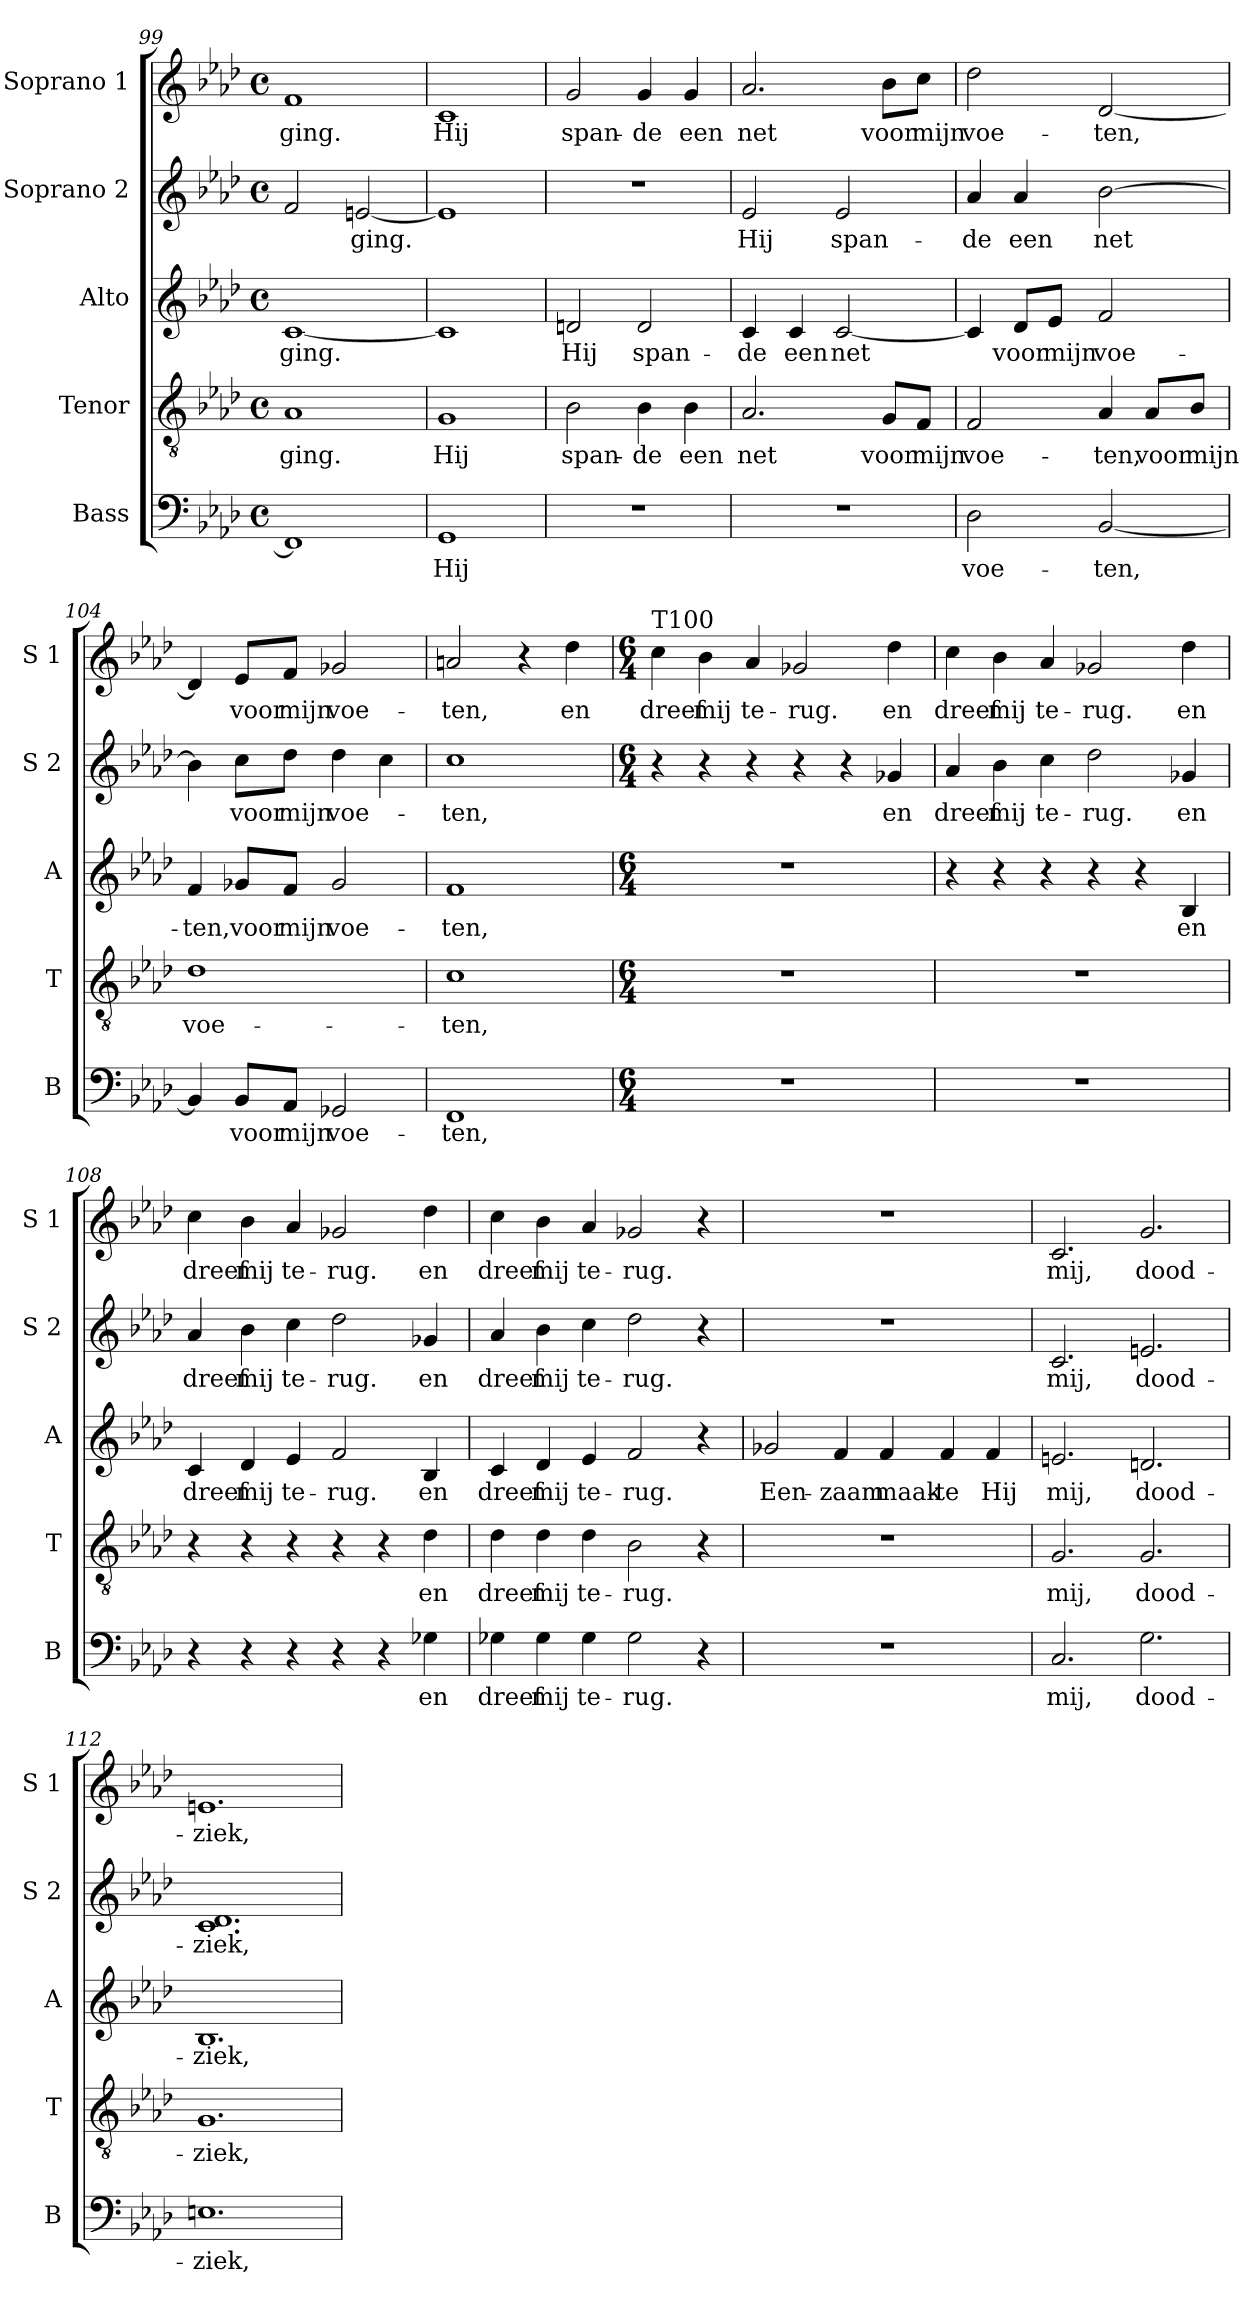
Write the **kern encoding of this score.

**kern	**text	**kern	**text	**kern	**text	**kern	**text	**kern	**text
*part5	*part5	*part4	*part4	*part3	*part3	*part2	*part2	*part1	*part1
*staff5	*staff5	*staff4	*staff4	*staff3	*staff3	*staff2	*staff2	*staff1	*staff1
*I"Bass	*	*I"Tenor	*	*I"Alto	*	*I"Soprano 2	*	*I"Soprano 1	*
*I'B	*	*I'T	*	*I'A	*	*I'S 2	*	*I'S 1	*
*clefF4	*	*clefGv2	*	*clefG2	*	*clefG2	*	*clefG2	*
*k[b-e-a-d-]	*	*k[b-e-a-d-]	*	*k[b-e-a-d-]	*	*k[b-e-a-d-]	*	*k[b-e-a-d-]	*
*A-:	*	*A-:	*	*A-:	*	*A-:	*	*A-:	*
*M4/4	*	*M4/4	*	*M4/4	*	*M4/4	*	*M4/4	*
*met(c)	*	*met(c)	*	*met(c)	*	*met(c)	*	*met(c)	*
=99	=99	=99	=99	=99	=99	=99	=99	=99	=99
!	!	!	!LO:LY:b	!	!LO:LY:b	!	!	!	!LO:LY:b
1FF]	.	1A-	ging.	[1c	ging.	2f/	.	1f	ging.
!	!	!	!	!	!	!	!LO:LY:b	!	!
.	.	.	.	.	.	[2en/	ging.	.	.
=100	=100	=100	=100	=100	=100	=100	=100	=100	=100
!	!LO:LY:b	!	!LO:LY:b	!	!	!	!	!	!LO:LY:b
1GG	Hij	1G	Hij	1c]	.	1e]	.	1c	Hij
!!LO:PB:g=z
=101	=101	=101	=101	=101	=101	=101	=101	=101	=101
!	!	!	!LO:LY:b	!	!LO:LY:b	!	!	!	!LO:LY:b
1r	.	2B-\	span-	2dn/	Hij	1r	.	2g/	span-
!	!	!	!LO:LY:b	!	!LO:LY:b	!	!	!	!LO:LY:b
.	.	4B-\	-de	2d/	span-	.	.	4g/	-de
!	!	!	!LO:LY:b	!	!	!	!	!	!LO:LY:b
.	.	4B-\	een	.	.	.	.	4g/	een
=102	=102	=102	=102	=102	=102	=102	=102	=102	=102
!	!	!	!LO:LY:b	!	!LO:LY:b	!	!LO:LY:b	!	!LO:LY:b
1r	.	2.A-/	net	4c/	-de	2e-/	Hij	2.a-/	net
!	!	!	!	!	!LO:LY:b	!	!	!	!
.	.	.	.	4c/	een	.	.	.	.
!	!	!	!	!	!LO:LY:b	!	!LO:LY:b	!	!
.	.	.	.	[2c/	net	2e-/	span-	.	.
!	!	!	!LO:LY:b	!	!	!	!	!	!LO:LY:b
.	.	8G/L	voor	.	.	.	.	8b-\L	voor
!	!	!	!LO:LY:b	!	!	!	!	!	!LO:LY:b
.	.	8F/J	mijn	.	.	.	.	8cc\J	mijn
=103	=103	=103	=103	=103	=103	=103	=103	=103	=103
!	!LO:LY:b	!	!LO:LY:b	!	!	!	!LO:LY:b	!	!LO:LY:b
2D-\	voe-	2F/	voe-	4c/]	.	4a-/	-de	2dd-\	voe-
!	!	!	!	!	!LO:LY:b	!	!LO:LY:b	!	!
.	.	.	.	8d-/L	voor	4a-/	een	.	.
!	!	!	!	!	!LO:LY:b	!	!	!	!
.	.	.	.	8e-/J	mijn	.	.	.	.
!	!LO:LY:b	!	!LO:LY:b	!	!LO:LY:b	!	!LO:LY:b	!	!LO:LY:b
[2BB-/	-ten,	4A-/	-ten,	2f/	voe-	[2b-\	net	[2d-/	-ten,
!	!	!	!LO:LY:b	!	!	!	!	!	!
.	.	8A-/L	voor	.	.	.	.	.	.
!	!	!	!LO:LY:b	!	!	!	!	!	!
.	.	8B-/J	mijn	.	.	.	.	.	.
=104	=104	=104	=104	=104	=104	=104	=104	=104	=104
!	!	!	!LO:LY:b	!	!LO:LY:b	!	!	!	!
4BB-/]	.	1d-	voe-	4f/	-ten,	4b-\]	.	4d-/]	.
!	!LO:LY:b	!	!	!	!LO:LY:b	!	!LO:LY:b	!	!LO:LY:b
8BB-/L	voor	.	.	8g-X/L	voor	8cc\L	voor	8e-/L	voor
!	!LO:LY:b	!	!	!	!LO:LY:b	!	!LO:LY:b	!	!LO:LY:b
8AA-/J	mijn	.	.	8f/J	mijn	8dd-\J	mijn	8f/J	mijn
!	!LO:LY:b	!	!	!	!LO:LY:b	!	!LO:LY:b	!	!LO:LY:b
2GG-X/	voe-	.	.	2g-/	voe-	4dd-\	voe-	2g-X/	voe-
.	.	.	.	.	.	4cc\	.	.	.
=105	=105	=105	=105	=105	=105	=105	=105	=105	=105
!	!LO:LY:b	!	!LO:LY:b	!	!LO:LY:b	!	!LO:LY:b	!	!LO:LY:b
1FF	-ten,	1c	-ten,	1f	-ten,	1cc	-ten,	2an/	-ten,
.	.	.	.	.	.	.	.	4r	.
!	!	!	!	!	!	!	!	!	!LO:LY:b
.	.	.	.	.	.	.	.	4dd-\	en
!!LO:LB:g=z
=106	=106	=106	=106	=106	=106	=106	=106	=106	=106
*M6/4	*	*M6/4	*	*M6/4	*	*M6/4	*	*M6/4	*
!	!	!	!	!	!	!	!	!LO:TX:a:t=T100	!
!	!	!	!	!	!	!	!	!	!LO:LY:b
1.r	.	1.r	.	1.r	.	4r	.	4cc\	dreef
!	!	!	!	!	!	!	!	!	!LO:LY:b
.	.	.	.	.	.	4r	.	4b-\	mij
!	!	!	!	!	!	!	!	!	!LO:LY:b
.	.	.	.	.	.	4r	.	4a-/	te-
!	!	!	!	!	!	!	!	!	!LO:LY:b
.	.	.	.	.	.	4r	.	2g-X/	-rug.
.	.	.	.	.	.	4r	.	.	.
!	!	!	!	!	!	!	!LO:LY:b	!	!LO:LY:b
.	.	.	.	.	.	4g-X/	en	4dd-\	en
=107	=107	=107	=107	=107	=107	=107	=107	=107	=107
!	!	!	!	!	!	!	!LO:LY:b	!	!LO:LY:b
1.r	.	1.r	.	4r	.	4a-/	dreef	4cc\	dreef
!	!	!	!	!	!	!	!LO:LY:b	!	!LO:LY:b
.	.	.	.	4r	.	4b-\	mij	4b-\	mij
!	!	!	!	!	!	!	!LO:LY:b	!	!LO:LY:b
.	.	.	.	4r	.	4cc\	te-	4a-/	te-
!	!	!	!	!	!	!	!LO:LY:b	!	!LO:LY:b
.	.	.	.	4r	.	2dd-\	-rug.	2g-X/	-rug.
.	.	.	.	4r	.	.	.	.	.
!	!	!	!	!	!LO:LY:b	!	!LO:LY:b	!	!LO:LY:b
.	.	.	.	4B-/	en	4g-X/	en	4dd-\	en
=108	=108	=108	=108	=108	=108	=108	=108	=108	=108
!	!	!	!	!	!LO:LY:b	!	!LO:LY:b	!	!LO:LY:b
4r	.	4r	.	4c/	dreef	4a-/	dreef	4cc\	dreef
!	!	!	!	!	!LO:LY:b	!	!LO:LY:b	!	!LO:LY:b
4r	.	4r	.	4d-/	mij	4b-\	mij	4b-\	mij
!	!	!	!	!	!LO:LY:b	!	!LO:LY:b	!	!LO:LY:b
4r	.	4r	.	4e-/	te-	4cc\	te-	4a-/	te-
!	!	!	!	!	!LO:LY:b	!	!LO:LY:b	!	!LO:LY:b
4r	.	4r	.	2f/	-rug.	2dd-\	-rug.	2g-X/	-rug.
4r	.	4r	.	.	.	.	.	.	.
!	!LO:LY:b	!	!LO:LY:b	!	!LO:LY:b	!	!LO:LY:b	!	!LO:LY:b
4G-X\	en	4d-\	en	4B-/	en	4g-X/	en	4dd-\	en
=109	=109	=109	=109	=109	=109	=109	=109	=109	=109
!	!LO:LY:b	!	!LO:LY:b	!	!LO:LY:b	!	!LO:LY:b	!	!LO:LY:b
4G-X\	dreef	4d-\	dreef	4c/	dreef	4a-/	dreef	4cc\	dreef
!	!LO:LY:b	!	!LO:LY:b	!	!LO:LY:b	!	!LO:LY:b	!	!LO:LY:b
4G-\	mij	4d-\	mij	4d-/	mij	4b-\	mij	4b-\	mij
!	!LO:LY:b	!	!LO:LY:b	!	!LO:LY:b	!	!LO:LY:b	!	!LO:LY:b
4G-\	te-	4d-\	te-	4e-/	te-	4cc\	te-	4a-/	te-
!	!LO:LY:b	!	!LO:LY:b	!	!LO:LY:b	!	!LO:LY:b	!	!LO:LY:b
2G-\	-rug.	2B-\	-rug.	2f/	-rug.	2dd-\	-rug.	2g-X/	-rug.
4r	.	4r	.	4r	.	4r	.	4r	.
!!LO:LB:g=z
=110	=110	=110	=110	=110	=110	=110	=110	=110	=110
!	!	!	!	!	!LO:LY:b	!	!	!	!
1.r	.	1.r	.	2g-X/	Een-	1.r	.	1.r	.
!	!	!	!	!	!LO:LY:b	!	!	!	!
.	.	.	.	4f/	-zaam	.	.	.	.
!	!	!	!	!	!LO:LY:b	!	!	!	!
.	.	.	.	4f/	maak-	.	.	.	.
!	!	!	!	!	!LO:LY:b	!	!	!	!
.	.	.	.	4f/	-te	.	.	.	.
!	!	!	!	!	!LO:LY:b	!	!	!	!
.	.	.	.	4f/	Hij	.	.	.	.
=111	=111	=111	=111	=111	=111	=111	=111	=111	=111
!	!LO:LY:b	!	!LO:LY:b	!	!LO:LY:b	!	!LO:LY:b	!	!LO:LY:b
2.C/	mij,	2.G/	mij,	2.en/	mij,	2.c/	mij,	2.c/	mij,
!	!LO:LY:b	!	!LO:LY:b	!	!LO:LY:b	!	!LO:LY:b	!	!LO:LY:b
2.G\	dood-	2.G/	dood-	2.dn/	dood-	2.en/	dood-	2.g/	dood-
=112	=112	=112	=112	=112	=112	=112	=112	=112	=112
!	!LO:LY:b	!	!LO:LY:b	!	!LO:LY:b	!	!LO:LY:b	!	!LO:LY:b
1.En	-ziek,	1.G	-ziek,	1.B-	-ziek,	1.c 1.d-	-ziek,	1.en	-ziek,
=	=	=	=	=	=	=	=	=	=
*-	*-	*-	*-	*-	*-	*-	*-	*-	*-
